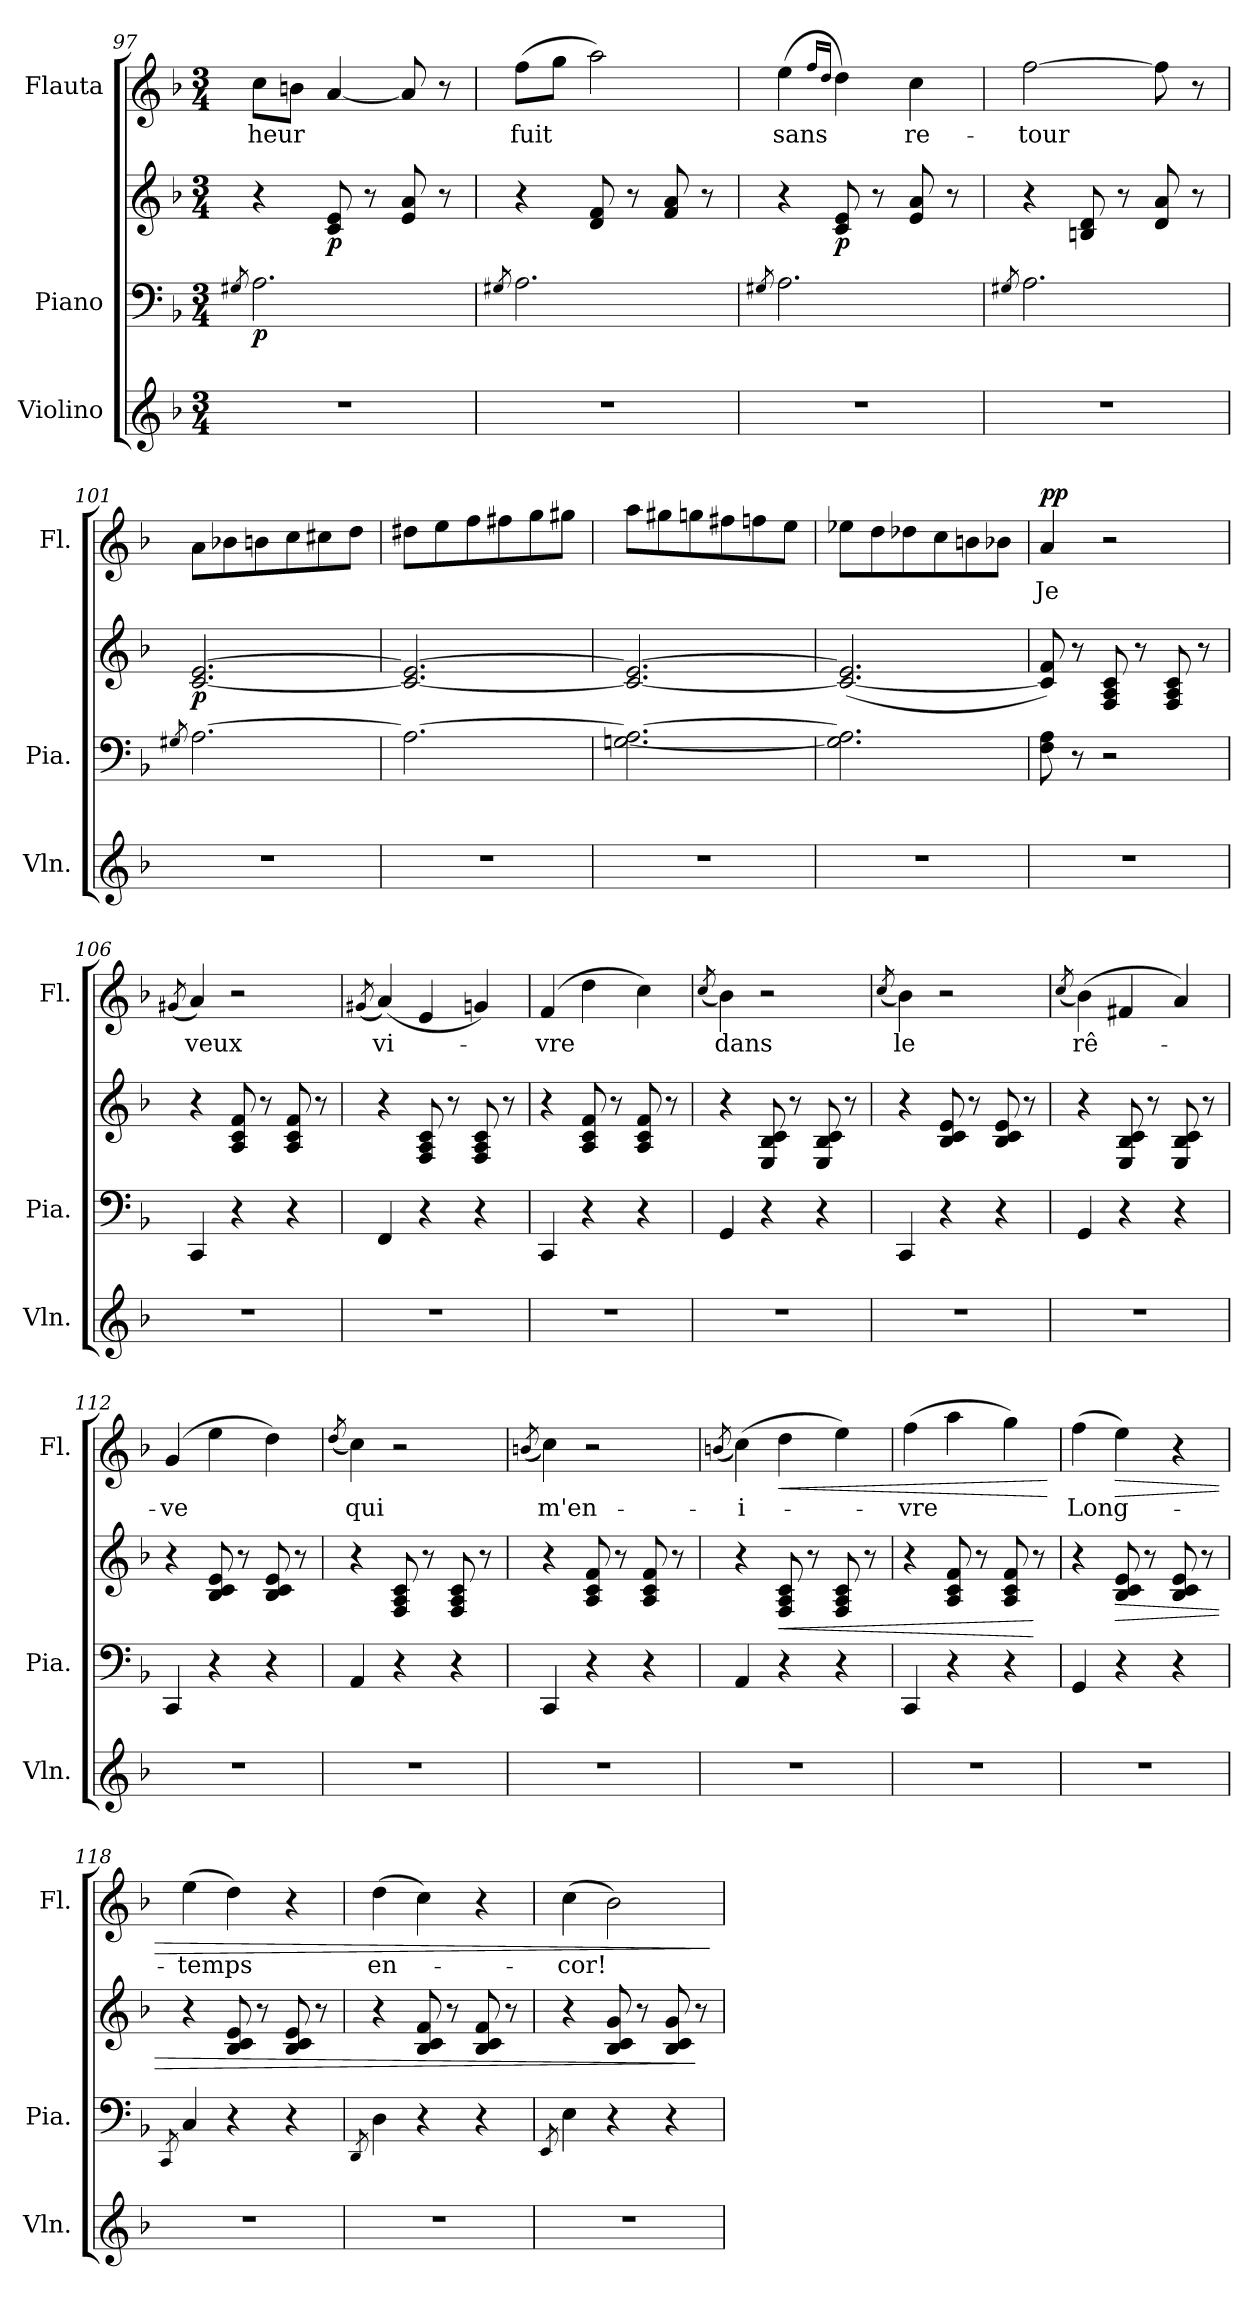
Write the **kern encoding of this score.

**kern	**kern	**kern	**dynam	**kern	**text	**dynam
*part3	*part2	*part2	*part2	*part1	*part1	*part1
*staff4	*staff3	*staff2	*staff2/3	*staff1	*staff1	*staff1
*I"Violino	*I"Piano	*	*	*I"Flauta	*	*
*I'Vln.	*I'Pia.	*	*	*I'Fl.	*	*
*clefG2	*clefF4	*clefG2	*	*clefG2	*	*
*k[b-]	*k[b-]	*k[b-]	*	*k[b-]	*	*
*M3/4	*M3/4	*M3/4	*	*M3/4	*	*
=97	=97	=97	=97	=97	=97	=97
.	8qG#X/	.	.	.	.	.
!	!	!	!LO:DY:b=2	!	!	!
2.r	2.A\	4r	p	8cc\L	-heur	.
.	.	.	.	8bn\J	.	.
!	!	!	!LO:DY:b	!	!	!
.	.	8c/ 8e/	p	[4a/	.	.
.	.	8r	.	.	.	.
.	.	8e/ 8a/	.	8a/]	.	.
.	.	8r	.	8r	.	.
=98	=98	=98	=98	=98	=98	=98
.	8qG#X/	.	.	.	.	.
2.r	2.A\	4r	.	(8ff\L	fuit	.
.	.	.	.	8gg\J	.	.
.	.	8d/ 8f/	.	2aa\)	.	.
.	.	8r	.	.	.	.
.	.	8f/ 8a/	.	.	.	.
.	.	8r	.	.	.	.
=99	=99	=99	=99	=99	=99	=99
.	8qG#X/	.	.	.	.	.
2.r	2.A\	4r	.	(4ee\	sans	.
.	.	.	.	16qff/LL	.	.
.	.	.	.	16qdd/JJ	.	.
!	!	!	!LO:DY:b	!	!	!
.	.	8c/ 8e/	p	4dd\)	.	.
.	.	8r	.	.	.	.
.	.	8e/ 8a/	.	4cc\	re-	.
.	.	8r	.	.	.	.
!!LO:LB:g=z
=100	=100	=100	=100	=100	=100	=100
.	8qG#X/	.	.	.	.	.
2.r	2.A\	4r	.	[2ff\	-tour	.
.	.	8Bn/ 8d/	.	.	.	.
.	.	8r	.	.	.	.
.	.	8d/ 8a/	.	8ff\]	.	.
.	.	8r	.	8r	.	.
=101	=101	=101	=101	=101	=101	=101
.	8qG#X/	.	.	.	.	.
!	!	!	!LO:DY:b	!	!	!
2.r	[2.A\	[2.c/ [2.e/	p	8a\L	.	.
.	.	.	.	8b-X\	.	.
.	.	.	.	8bn\	.	.
.	.	.	.	8cc\	.	.
.	.	.	.	8cc#X\	.	.
.	.	.	.	8dd\J	.	.
=102	=102	=102	=102	=102	=102	=102
2.r	2.A\_	2.c/_ 2.e/_	.	8dd#X\L	.	.
.	.	.	.	8ee\	.	.
.	.	.	.	8ff\	.	.
.	.	.	.	8ff#X\	.	.
.	.	.	.	8gg\	.	.
.	.	.	.	8gg#X\J	.	.
=103	=103	=103	=103	=103	=103	=103
2.r	[2.Gn\ 2.A\_	2.c/_ 2.e/_	.	8aa\L	.	.
.	.	.	.	8gg#X\	.	.
.	.	.	.	8ggn\	.	.
.	.	.	.	8ff#X\	.	.
.	.	.	.	8ffn\	.	.
.	.	.	.	8ee\J	.	.
!!LO:PB:g=z
=104	=104	=104	=104	=104	=104	=104
2.r	2.G\] 2.A\]	(2.c/_ 2.e/]	.	8ee-X\L	.	.
.	.	.	.	8dd\	.	.
.	.	.	.	8dd-X\	.	.
.	.	.	.	8cc\	.	.
.	.	.	.	8bn\	.	.
.	.	.	.	8b-X\J	.	.
=105	=105	=105	=105	=105	=105	=105
!	!	!	!	!	!	!LO:DY:a
2.r	8F\ 8A\	8c/] 8f/)	.	4a/	Je	pp
.	8r	8r	.	.	.	.
.	2r	8F/ 8A/ 8c/	.	2r	.	.
.	.	8r	.	.	.	.
.	.	8F/ 8A/ 8c/	.	.	.	.
.	.	8r	.	.	.	.
=106	=106	=106	=106	=106	=106	=106
.	.	.	.	(8qg#X/	.	.
2.r	4CC/	4r	.	4a/)	veux	.
.	4r	8A/ 8c/ 8f/	.	2r	.	.
.	.	8r	.	.	.	.
.	4r	8A/ 8c/ 8f/	.	.	.	.
.	.	8r	.	.	.	.
=107	=107	=107	=107	=107	=107	=107
.	.	.	.	(8qg#X/	.	.
2.r	4FF/	4r	.	(4a/)	vi-	.
.	4r	8F/ 8A/ 8c/	.	4e/	.	.
.	.	8r	.	.	.	.
.	4r	8F/ 8A/ 8c/	.	4gn/)	.	.
.	.	8r	.	.	.	.
=108	=108	=108	=108	=108	=108	=108
2.r	4CC/	4r	.	(4f/	-vre	.
.	4r	8A/ 8c/ 8f/	.	4dd\	.	.
.	.	8r	.	.	.	.
.	4r	8A/ 8c/ 8f/	.	4cc\)	.	.
.	.	8r	.	.	.	.
!!LO:LB:g=z
=109	=109	=109	=109	=109	=109	=109
.	.	.	.	(8qcc/	.	.
2.r	4GG/	4r	.	4b-\)	dans	.
.	4r	8E/ 8B-/ 8c/	.	2r	.	.
.	.	8r	.	.	.	.
.	4r	8E/ 8B-/ 8c/	.	.	.	.
.	.	8r	.	.	.	.
=110	=110	=110	=110	=110	=110	=110
.	.	.	.	(8qcc/	.	.
2.r	4CC/	4r	.	4b-\)	le	.
.	4r	8B-/ 8c/ 8e/	.	2r	.	.
.	.	8r	.	.	.	.
.	4r	8B-/ 8c/ 8e/	.	.	.	.
.	.	8r	.	.	.	.
=111	=111	=111	=111	=111	=111	=111
.	.	.	.	(8qcc/	.	.
2.r	4GG/	4r	.	(4b-\)	rê-	.
.	4r	8E/ 8B-/ 8c/	.	4f#X/	.	.
.	.	8r	.	.	.	.
.	4r	8E/ 8B-/ 8c/	.	4a/)	.	.
.	.	8r	.	.	.	.
=112	=112	=112	=112	=112	=112	=112
2.r	4CC/	4r	.	(4g/	-ve	.
.	4r	8B-/ 8c/ 8e/	.	4ee\	.	.
.	.	8r	.	.	.	.
.	4r	8B-/ 8c/ 8e/	.	4dd\)	.	.
.	.	8r	.	.	.	.
=113	=113	=113	=113	=113	=113	=113
.	.	.	.	(8qdd/	.	.
2.r	4AA/	4r	.	4cc\)	qui	.
.	4r	8F/ 8A/ 8c/	.	2r	.	.
.	.	8r	.	.	.	.
.	4r	8F/ 8A/ 8c/	.	.	.	.
.	.	8r	.	.	.	.
!!LO:LB:g=z
=114	=114	=114	=114	=114	=114	=114
.	.	.	.	(8qbn/	.	.
2.r	4CC/	4r	.	4cc\)	m'en-	.
.	4r	8A/ 8c/ 8f/	.	2r	.	.
.	.	8r	.	.	.	.
.	4r	8A/ 8c/ 8f/	.	.	.	.
.	.	8r	.	.	.	.
=115	=115	=115	=115	=115	=115	=115
.	.	.	.	(8qbn/	.	.
!	!	!	!LO:DY:a=2	!	!	!LO:DY:a
2.r	4AA/	4r	other-dynamics	(4cc\)	-i-	other-dynamics
!	!	!	!LO:HP:b	!	!	!LO:HP:b
.	4r	8F/ 8A/ 8c/	<	4dd\	.	<
.	.	8r	.	.	.	.
.	4r	8F/ 8A/ 8c/	.	4ee\)	.	.
.	.	8r	.	.	.	.
=116	=116	=116	=116	=116	=116	=116
2.r	4CC/	4r	.	(4ff\	-vre	.
.	4r	8A/ 8c/ 8f/	.	4aa\	.	.
.	.	8r	.	.	.	.
.	4r	8A/ 8c/ 8f/	.	4gg\)	.	.
.	.	8r	[	.	.	.
.	.	.	.	.	.	[
=117	=117	=117	=117	=117	=117	=117
!	!	!	!LO:DY:a=2	!	!	!LO:DY:a
2.r	4GG/	4r	other-dynamics	(4ff\	Long-	other-dynamics
!	!	!	!LO:HP:b	!	!	!LO:HP:b
.	4r	8B-/ 8c/ 8e/	>	4ee\)	.	>
.	.	8r	.	.	.	.
.	4r	8B-/ 8c/ 8e/	.	4r	.	.
.	.	8r	.	.	.	.
=118	=118	=118	=118	=118	=118	=118
.	8qCC/	.	.	.	.	.
2.r	4C/	4r	.	(4ee\	-temps	.
.	4r	8B-/ 8c/ 8e/	.	4dd\)	.	.
.	.	8r	.	.	.	.
.	4r	8B-/ 8c/ 8e/	.	4r	.	.
.	.	8r	.	.	.	.
!!LO:LB:g=z
=119	=119	=119	=119	=119	=119	=119
.	8qDD/	.	.	.	.	.
2.r	4D\	4r	.	(4dd\	en-	.
.	4r	8B-/ 8c/ 8f/	.	4cc\)	.	.
.	.	8r	.	.	.	.
.	4r	8B-/ 8c/ 8f/	.	4r	.	.
.	.	8r	.	.	.	.
=120	=120	=120	=120	=120	=120	=120
.	8qEE/	.	.	.	.	.
2.r	4E\	4r	.	(4cc\	-cor!	.
.	4r	8B-/ 8c/ 8g/	.	2b-\)	.	.
.	.	8r	.	.	.	.
.	4r	8B-/ 8c/ 8g/	.	.	.	.
.	.	8r	]	.	.	.
.	.	.	.	.	.	]
=	=	=	=	=	=	=
*-	*-	*-	*-	*-	*-	*-
